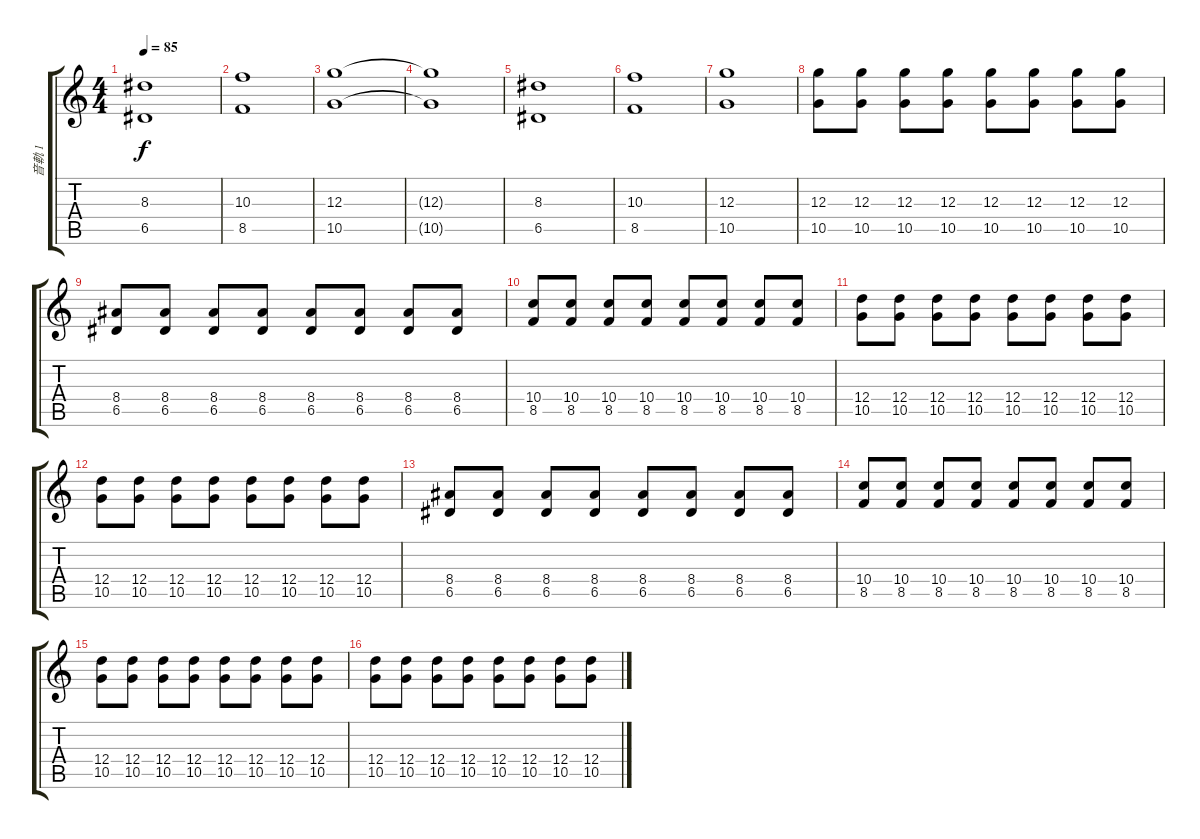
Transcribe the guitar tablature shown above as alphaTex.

\track ("音軌 1" "音軌 1") {instrument electricguitarjazz}
\staff {score tabs}
\tuning (E4 B3 G3 D3 A2 E2) {hide}
\ts (4 4)
\tempo 85
\clef g2
\ks c
(8.3 6.5).1{dy f instrument overdrivenguitar} |
(10.3 8.5).1 |
(12.3 10.5).1 |
(12.3{t} 10.5{t}).1 |
(8.3 6.5).1 |
(10.3 8.5).1 |
(12.3 10.5).1 |
(12.3 10.5).8 (12.3 10.5).8 (12.3 10.5).8 (12.3 10.5).8 (12.3 10.5).8 (12.3 10.5).8 (12.3 10.5).8 (12.3 10.5).8 |
(8.4 6.5).8 (8.4 6.5).8 (8.4 6.5).8 (8.4 6.5).8 (8.4 6.5).8 (8.4 6.5).8 (8.4 6.5).8 (8.4 6.5).8 |
(10.4 8.5).8 (10.4 8.5).8 (10.4 8.5).8 (10.4 8.5).8 (10.4 8.5).8 (10.4 8.5).8 (10.4 8.5).8 (10.4 8.5).8 |
(12.4 10.5).8 (12.4 10.5).8 (12.4 10.5).8 (12.4 10.5).8 (12.4 10.5).8 (12.4 10.5).8 (12.4 10.5).8 (12.4 10.5).8 |
(12.4 10.5).8 (12.4 10.5).8 (12.4 10.5).8 (12.4 10.5).8 (12.4 10.5).8 (12.4 10.5).8 (12.4 10.5).8 (12.4 10.5).8 |
(8.4 6.5).8 (8.4 6.5).8 (8.4 6.5).8 (8.4 6.5).8 (8.4 6.5).8 (8.4 6.5).8 (8.4 6.5).8 (8.4 6.5).8 |
(10.4 8.5).8 (10.4 8.5).8 (10.4 8.5).8 (10.4 8.5).8 (10.4 8.5).8 (10.4 8.5).8 (10.4 8.5).8 (10.4 8.5).8 |
(12.4 10.5).8 (12.4 10.5).8 (12.4 10.5).8 (12.4 10.5).8 (12.4 10.5).8 (12.4 10.5).8 (12.4 10.5).8 (12.4 10.5).8 |
(12.4 10.5).8 (12.4 10.5).8 (12.4 10.5).8 (12.4 10.5).8 (12.4 10.5).8 (12.4 10.5).8 (12.4 10.5).8 (12.4 10.5).8
